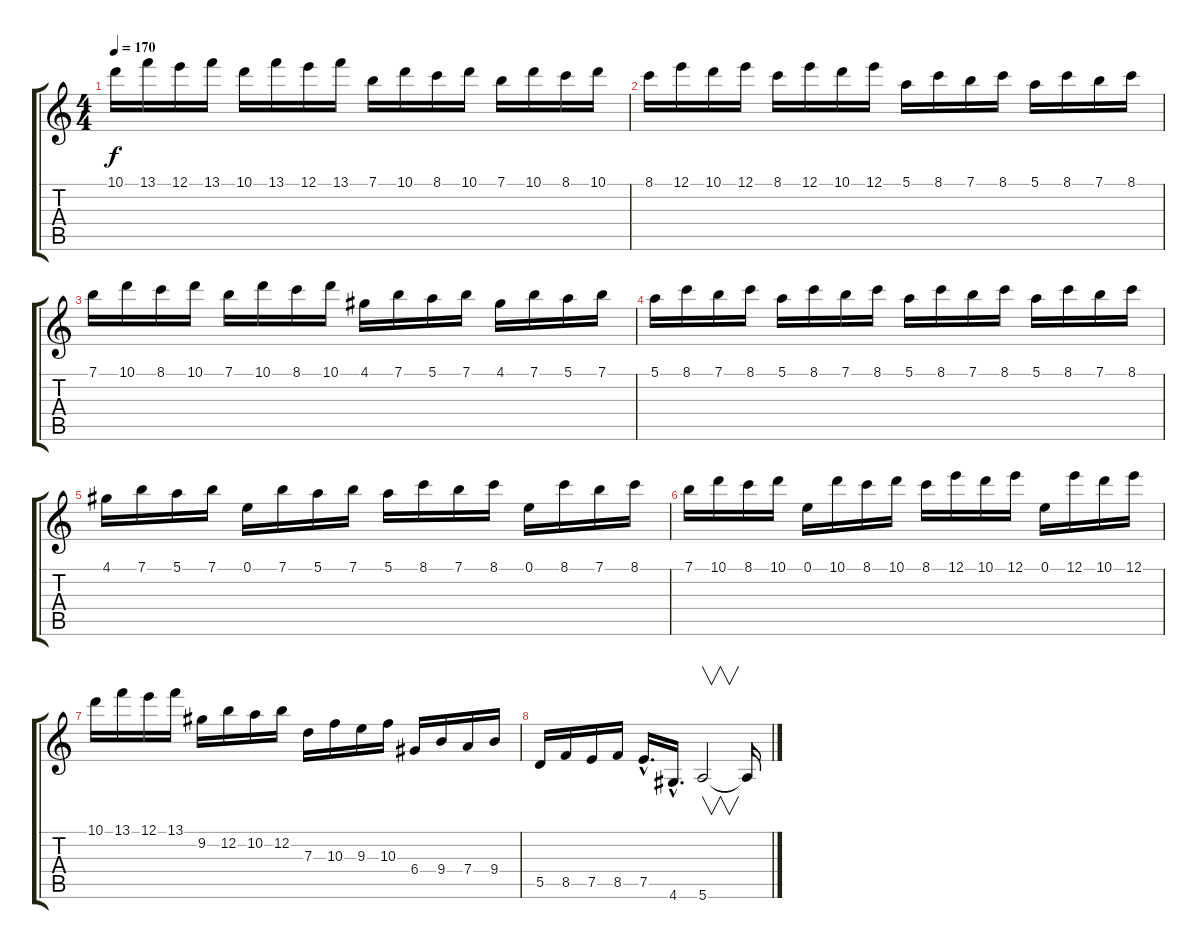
\track "" {instrument distortionguitar}
\staff {score tabs}
\tuning (E4 B3 G3 D3 A2 E2) {hide}
\ts (4 4)
\tempo 170
\clef g2
\ks c
10.1.16{dy f instrument distortionguitar} 13.1.16 12.1.16 13.1.16 10.1.16 13.1.16 12.1.16 13.1.16 7.1.16 10.1.16 8.1.16 10.1.16 7.1.16 10.1.16 8.1.16 10.1.16 |
8.1.16 12.1.16 10.1.16 12.1.16 8.1.16 12.1.16 10.1.16 12.1.16 5.1.16 8.1.16 7.1.16 8.1.16 5.1.16 8.1.16 7.1.16 8.1.16 |
7.1.16 10.1.16 8.1.16 10.1.16 7.1.16 10.1.16 8.1.16 10.1.16 4.1.16 7.1.16 5.1.16 7.1.16 4.1.16 7.1.16 5.1.16 7.1.16 |
5.1.16 8.1.16 7.1.16 8.1.16 5.1.16 8.1.16 7.1.16 8.1.16 5.1.16 8.1.16 7.1.16 8.1.16 5.1.16 8.1.16 7.1.16 8.1.16 |
4.1.16 7.1.16 5.1.16 7.1.16 0.1.16 7.1.16 5.1.16 7.1.16 5.1.16 8.1.16 7.1.16 8.1.16 0.1.16 8.1.16 7.1.16 8.1.16 |
7.1.16 10.1.16 8.1.16 10.1.16 0.1.16 10.1.16 8.1.16 10.1.16 8.1.16 12.1.16 10.1.16 12.1.16 0.1.16 12.1.16 10.1.16 12.1.16 |
10.1.16 13.1.16 12.1.16 13.1.16 9.2.16 12.2.16 10.2.16 12.2.16 7.3.16 10.3.16 9.3.16 10.3.16 6.4.16 9.4.16 7.4.16 9.4.16 |
5.5.16 8.5.16 7.5.16 8.5.16 7.5{hac}.16{d} 4.6{hac}.16{d} 5.6.2{v} 5.6{t}.16
